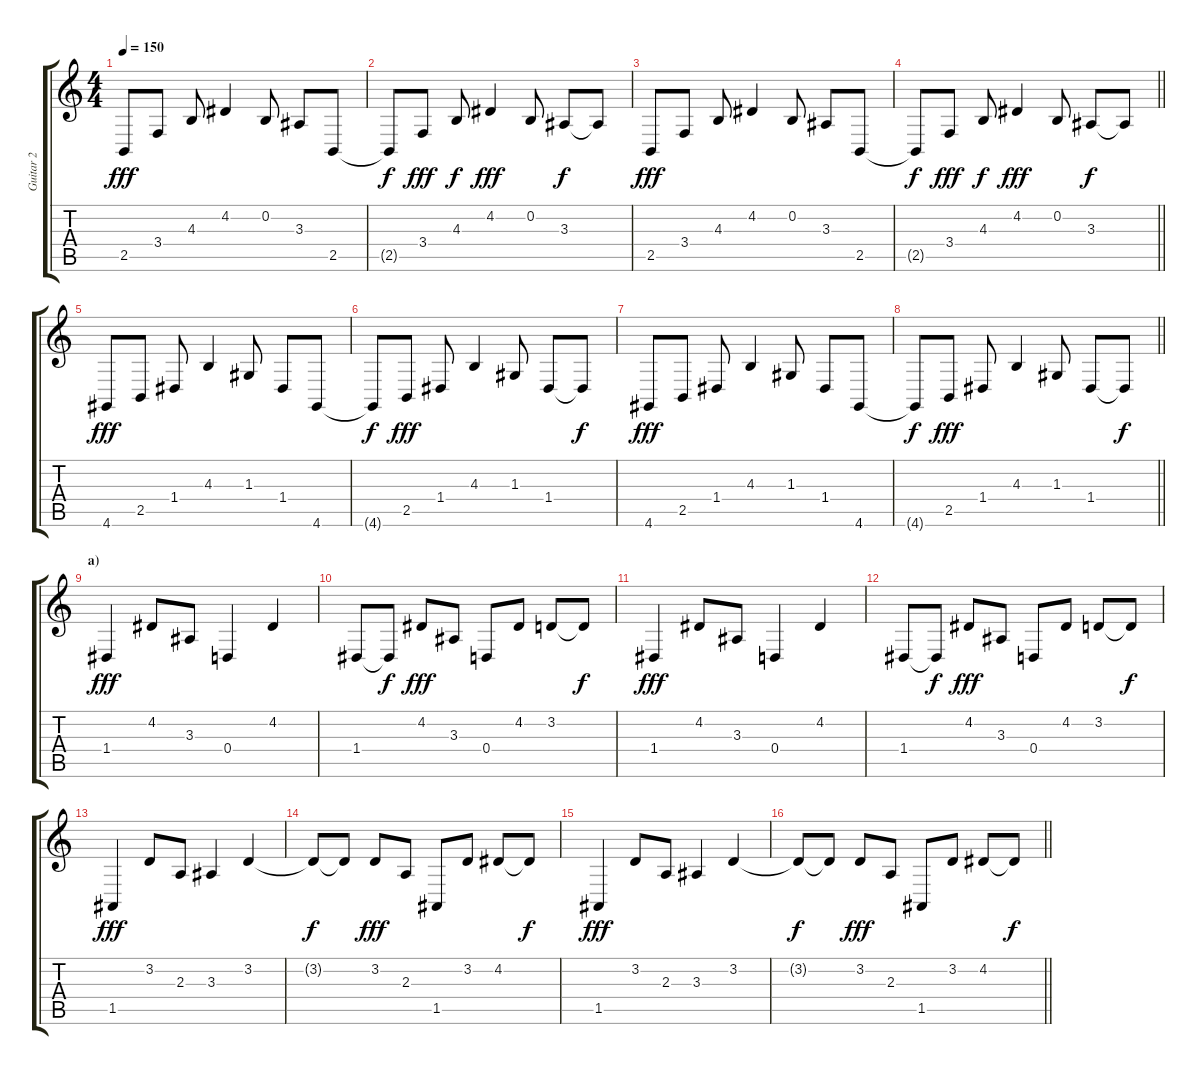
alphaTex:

\track ("Guitar 2" "Guitar 2") {instrument lead2sawtooth}
\staff {score tabs}
\tuning (E4 B3 G3 D3 A2 E2) {hide}
\ts (4 4)
\tempo 150
\clef g2
\ks c
2.5.8{dy fff} 3.4.8 4.3.8 4.2.4 0.2.8 3.3.8 2.5.8 |
2.5{t}.8{dy f} 3.4.8{dy fff} 4.3.8{dy f} 4.2.4{dy fff} 0.2.8 3.3.8{dy f} 3.3{t}.8 |
2.5.8{dy fff} 3.4.8 4.3.8 4.2.4 0.2.8 3.3.8 2.5.8 |
\barLineRight lightlight
2.5{t}.8{dy f} 3.4.8{dy fff} 4.3.8{dy f} 4.2.4{dy fff} 0.2.8 3.3.8{dy f} 3.3{t}.8 |
\section ("" "")
4.6.8{dy fff} 2.5.8 1.4.8 4.3.4 1.3.8 1.4.8 4.6.8 |
4.6{t}.8{dy f} 2.5.8{dy fff} 1.4.8 4.3.4 1.3.8 1.4.8 1.4{t}.8{dy f} |
4.6.8{dy fff} 2.5.8 1.4.8 4.3.4 1.3.8 1.4.8 4.6.8 |
\barLineRight lightlight
4.6{t}.8{dy f} 2.5.8{dy fff} 1.4.8 4.3.4 1.3.8 1.4.8 1.4{t}.8{dy f} |
\section ("" "a)")
1.4.4{dy fff} 4.2.8 3.3.8 0.4.4 4.2.4 |
1.4.8 1.4{t}.8{dy f} 4.2.8{dy fff} 3.3.8 0.4.8 4.2.8 3.2.8 3.2{t}.8{dy f} |
1.4.4{dy fff} 4.2.8 3.3.8 0.4.4 4.2.4 |
1.4.8 1.4{t}.8{dy f} 4.2.8{dy fff} 3.3.8 0.4.8 4.2.8 3.2.8 3.2{t}.8{dy f} |
1.5.4{dy fff} 3.2.8 2.3.8 3.3.4 3.2.4 |
3.2{t}.8{dy f} 3.2{t}.8 3.2.8{dy fff} 2.3.8 1.5.8 3.2.8 4.2.8 4.2{t}.8{dy f} |
1.5.4{dy fff} 3.2.8 2.3.8 3.3.4 3.2.4 |
\barLineRight lightlight
3.2{t}.8{dy f} 3.2{t}.8 3.2.8{dy fff} 2.3.8 1.5.8 3.2.8 4.2.8 4.2{t}.8{dy f}
